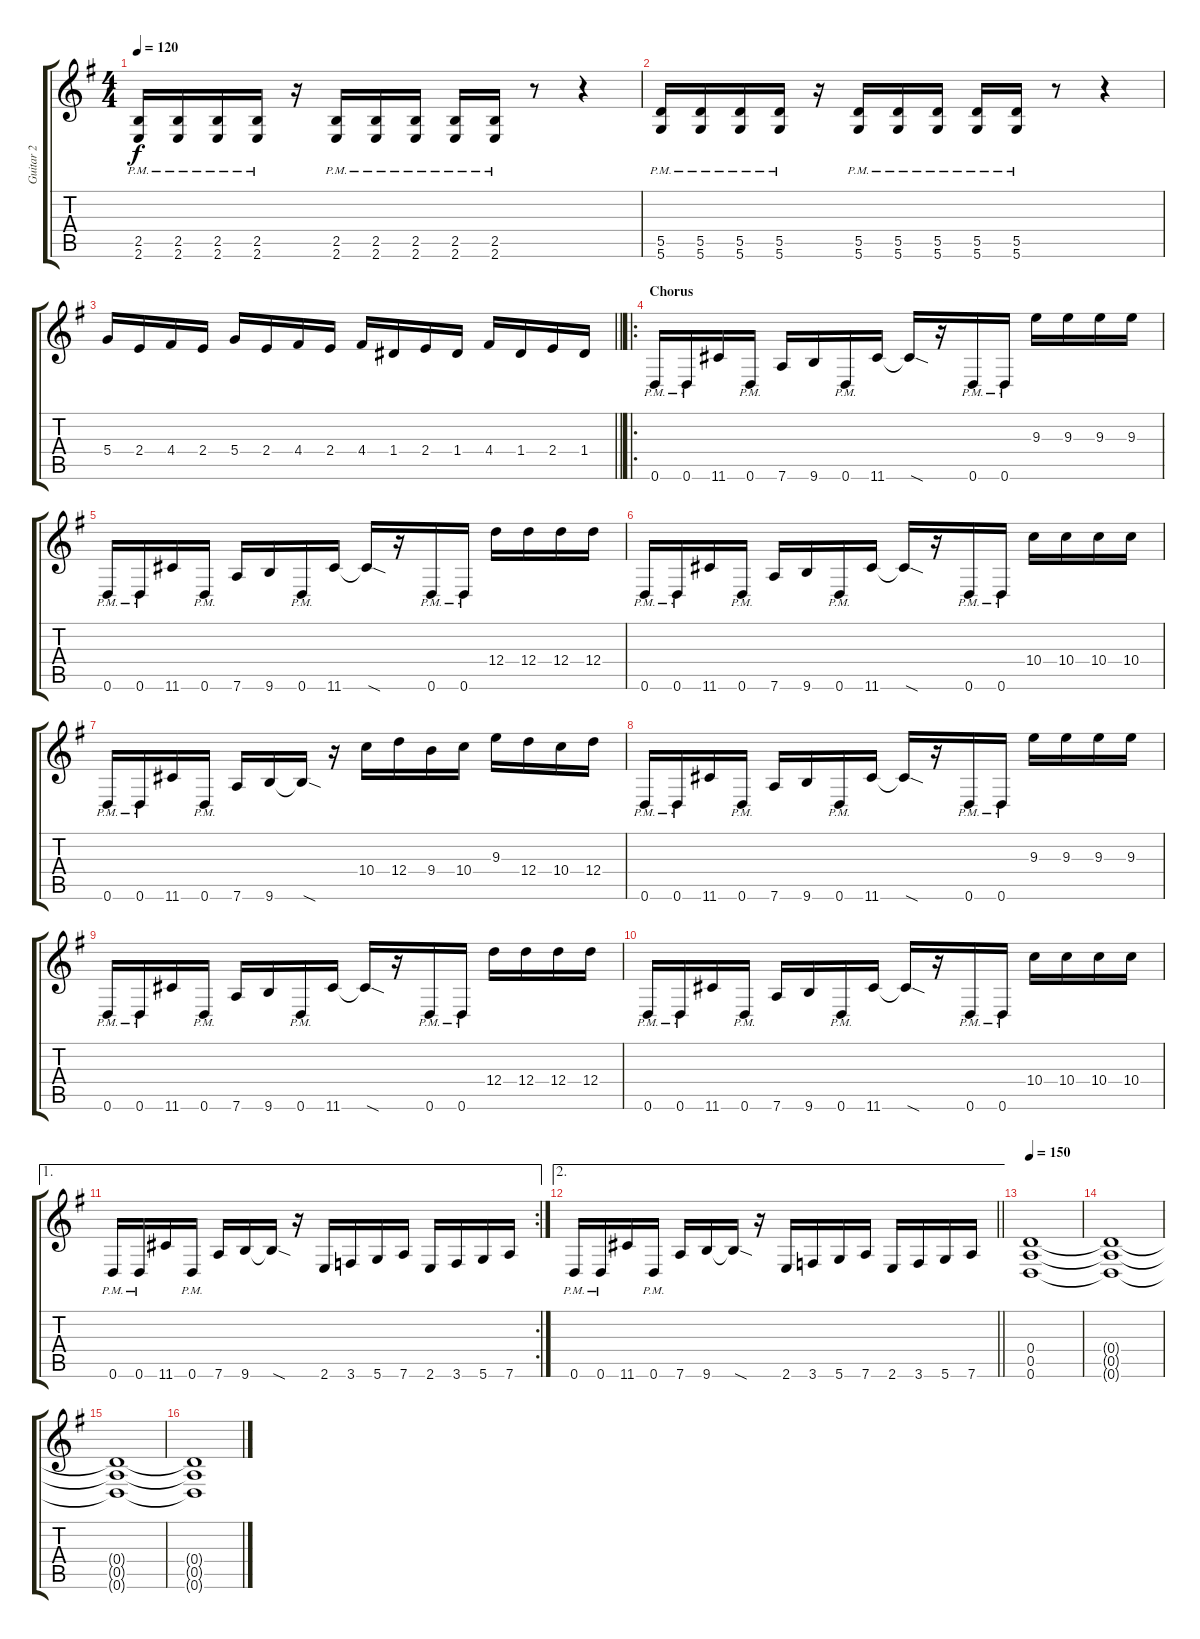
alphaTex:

\track ("Guitar 2" "Guitar 2") {instrument overdrivenguitar}
\staff {score tabs}
\tuning (E4 B3 G3 D3 A2 D2) {hide}
\ts (4 4)
\tempo 120
\clef g2
\ks g
(2.5{pm} 2.6{pm}).16{dy f} (2.5{pm} 2.6{pm}).16 (2.5{pm} 2.6{pm}).16 (2.5{pm} 2.6{pm}).16 r.16 (2.5{pm} 2.6{pm}).16 (2.5{pm} 2.6{pm}).16 (2.5{pm} 2.6{pm}).16 (2.5{pm} 2.6{pm}).16 (2.5{pm} 2.6{pm}).16 r.8 r.4 |
(5.5{pm} 5.6{pm}).16 (5.5{pm} 5.6{pm}).16 (5.5{pm} 5.6{pm}).16 (5.5{pm} 5.6{pm}).16 r.16 (5.5{pm} 5.6{pm}).16 (5.5{pm} 5.6{pm}).16 (5.5{pm} 5.6{pm}).16 (5.5{pm} 5.6{pm}).16 (5.5{pm} 5.6{pm}).16 r.8 r.4 |
\barLineRight lightlight
5.4.16 2.4.16 4.4.16 2.4.16 5.4.16 2.4.16 4.4.16 2.4.16 4.4.16 1.4.16 2.4.16 1.4.16 4.4.16 1.4.16 2.4.16 1.4.16 |
\ro
\section ("" "Chorus")
0.6{pm}.16 0.6{pm}.16 11.6.16 0.6{pm}.16 7.6.16 9.6.16 0.6{pm}.16 11.6.16 11.6{sod t}.16 r.16 0.6{pm}.16 0.6{pm}.16 9.3.16 9.3.16 9.3.16 9.3.16 |
0.6{pm}.16 0.6{pm}.16 11.6.16 0.6{pm}.16 7.6.16 9.6.16 0.6{pm}.16 11.6.16 11.6{sod t}.16 r.16 0.6{pm}.16 0.6{pm}.16 12.4.16 12.4.16 12.4.16 12.4.16 |
0.6{pm}.16 0.6{pm}.16 11.6.16 0.6{pm}.16 7.6.16 9.6.16 0.6{pm}.16 11.6.16 11.6{sod t}.16 r.16 0.6{pm}.16 0.6{pm}.16 10.4.16 10.4.16 10.4.16 10.4.16 |
0.6{pm}.16 0.6{pm}.16 11.6.16 0.6{pm}.16 7.6.16 9.6.16 9.6{sod t}.16 r.16 10.4.16 12.4.16 9.4.16 10.4.16 9.3.16 12.4.16 10.4.16 12.4.16 |
0.6{pm}.16 0.6{pm}.16 11.6.16 0.6{pm}.16 7.6.16 9.6.16 0.6{pm}.16 11.6.16 11.6{sod t}.16 r.16 0.6{pm}.16 0.6{pm}.16 9.3.16 9.3.16 9.3.16 9.3.16 |
0.6{pm}.16 0.6{pm}.16 11.6.16 0.6{pm}.16 7.6.16 9.6.16 0.6{pm}.16 11.6.16 11.6{sod t}.16 r.16 0.6{pm}.16 0.6{pm}.16 12.4.16 12.4.16 12.4.16 12.4.16 |
0.6{pm}.16 0.6{pm}.16 11.6.16 0.6{pm}.16 7.6.16 9.6.16 0.6{pm}.16 11.6.16 11.6{sod t}.16 r.16 0.6{pm}.16 0.6{pm}.16 10.4.16 10.4.16 10.4.16 10.4.16 |
\ae 1
\rc 2
0.6{pm}.16 0.6{pm}.16 11.6.16 0.6{pm}.16 7.6.16 9.6.16 9.6{sod t}.16 r.16 2.6.16 3.6.16 5.6.16 7.6.16 2.6.16 3.6.16 5.6.16 7.6.16 |
\ae 2
\barLineRight lightlight
0.6{pm}.16 0.6{pm}.16 11.6.16 0.6{pm}.16 7.6.16 9.6.16 9.6{sod t}.16 r.16 2.6.16 3.6.16 5.6.16 7.6.16 2.6.16 3.6.16 5.6.16 7.6.16 |
\section ("" "")
\tempo 150
(0.4 0.5 0.6).1 |
(0.4{t} 0.5{t} 0.6{t}).1 |
(0.4{t} 0.5{t} 0.6{t}).1 |
(0.4{t} 0.5{t} 0.6{t}).1
